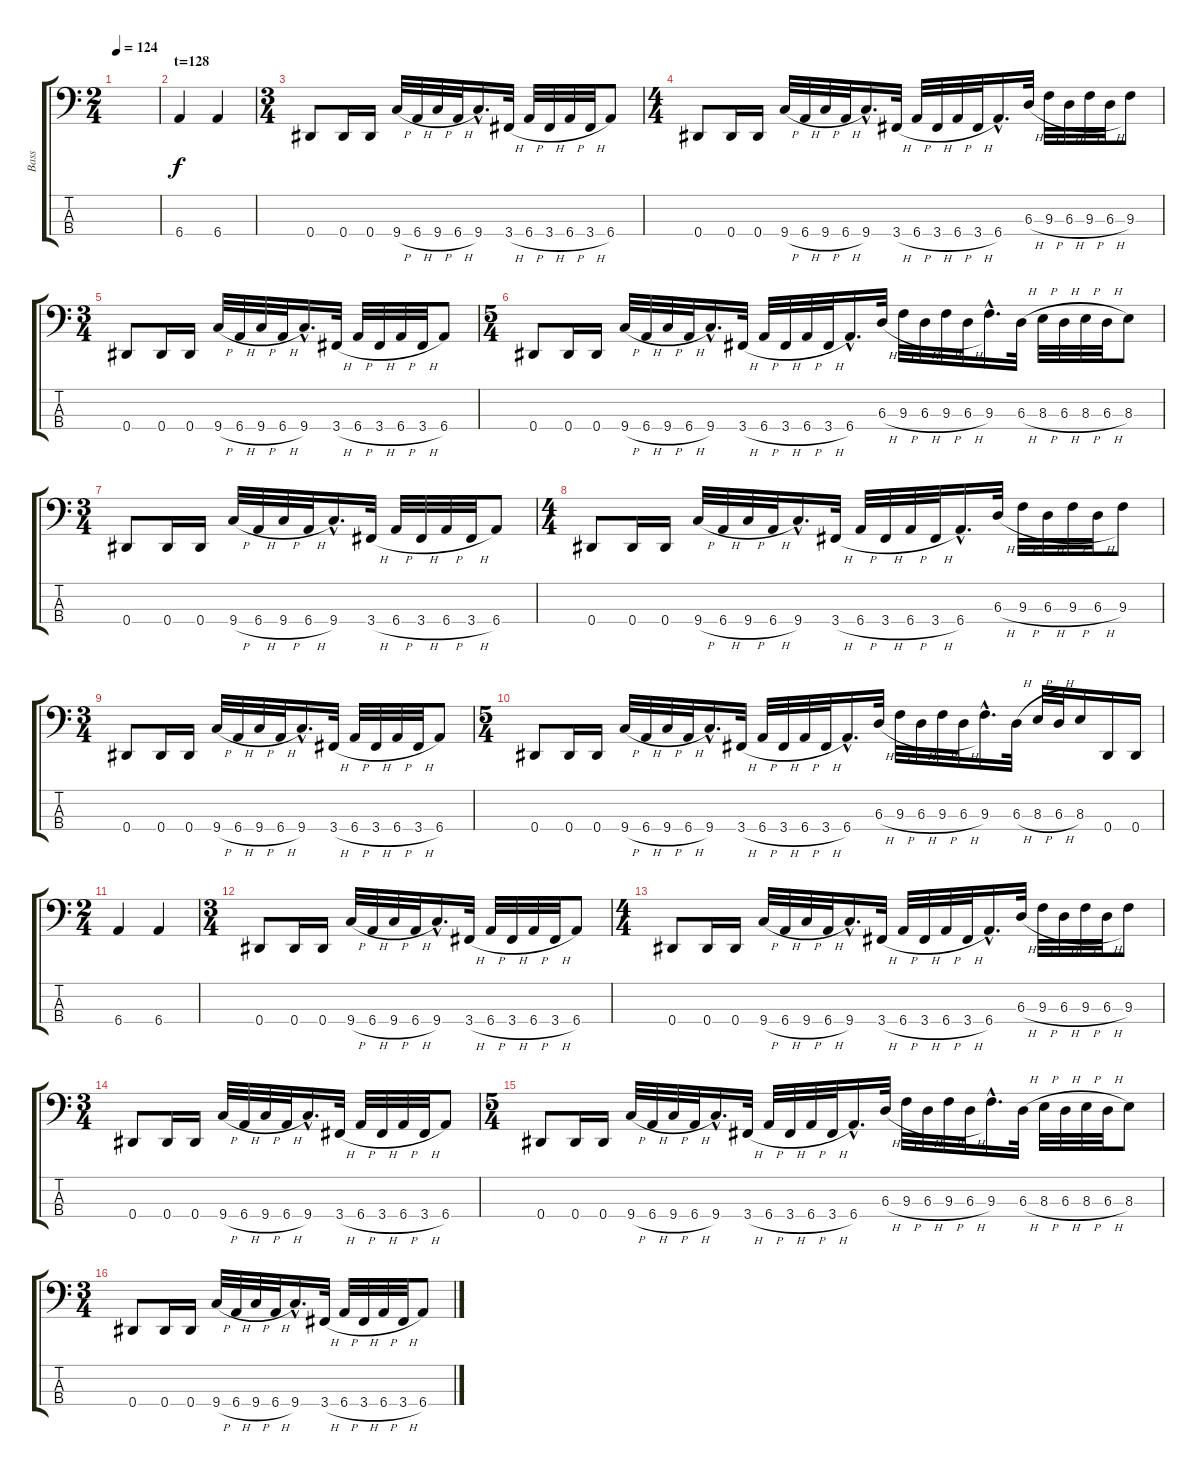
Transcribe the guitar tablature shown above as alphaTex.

\track ("Bass" "Bass") {instrument electricbassfinger}
\staff {score tabs}
\tuning (Gb2 Db2 Ab1 Eb1) {hide}
\ts (2 4)
\tempo 124
\clef f4
\ks c
|
\section ("" "t=128")
6.4.4 6.4.4 |
\ts (3 4)
0.4.8 0.4.16 0.4.16 9.4{h}.32 6.4{h}.32 9.4{h}.32 6.4{h}.32 9.4{hac}.16{d} 3.4{h}.32 6.4{h}.32 3.4{h}.32 6.4{h}.32 3.4{h}.32 6.4.8 |
\ts (4 4)
0.4.8 0.4.16 0.4.16 9.4{h}.32 6.4{h}.32 9.4{h}.32 6.4{h}.32 9.4{hac}.16{d} 3.4{h}.32 6.4{h}.32 3.4{h}.32 6.4{h}.32 3.4{h}.32 6.4{hac}.16{d} 6.3{h}.32 9.3{h}.32 6.3{h}.32 9.3{h}.32 6.3{h}.32 9.3.8 |
\ts (3 4)
0.4.8 0.4.16 0.4.16 9.4{h}.32 6.4{h}.32 9.4{h}.32 6.4{h}.32 9.4{hac}.16{d} 3.4{h}.32 6.4{h}.32 3.4{h}.32 6.4{h}.32 3.4{h}.32 6.4.8 |
\ts (5 4)
0.4.8 0.4.16 0.4.16 9.4{h}.32 6.4{h}.32 9.4{h}.32 6.4{h}.32 9.4{hac}.16{d} 3.4{h}.32 6.4{h}.32 3.4{h}.32 6.4{h}.32 3.4{h}.32 6.4{hac}.16{d} 6.3{h}.32 9.3{h}.32 6.3{h}.32 9.3{h}.32 6.3{h}.32 9.3{hac}.16{d} 6.3{h}.32 8.3{h}.32 6.3{h}.32 8.3{h}.32 6.3{h}.32 8.3.8 |
\ts (3 4)
0.4.8 0.4.16 0.4.16 9.4{h}.32 6.4{h}.32 9.4{h}.32 6.4{h}.32 9.4{hac}.16{d} 3.4{h}.32 6.4{h}.32 3.4{h}.32 6.4{h}.32 3.4{h}.32 6.4.8 |
\ts (4 4)
0.4.8 0.4.16 0.4.16 9.4{h}.32 6.4{h}.32 9.4{h}.32 6.4{h}.32 9.4{hac}.16{d} 3.4{h}.32 6.4{h}.32 3.4{h}.32 6.4{h}.32 3.4{h}.32 6.4{hac}.16{d} 6.3{h}.32 9.3{h}.32 6.3{h}.32 9.3{h}.32 6.3{h}.32 9.3.8 |
\ts (3 4)
0.4.8 0.4.16 0.4.16 9.4{h}.32 6.4{h}.32 9.4{h}.32 6.4{h}.32 9.4{hac}.16{d} 3.4{h}.32 6.4{h}.32 3.4{h}.32 6.4{h}.32 3.4{h}.32 6.4.8 |
\ts (5 4)
0.4.8 0.4.16 0.4.16 9.4{h}.32 6.4{h}.32 9.4{h}.32 6.4{h}.32 9.4{hac}.16{d} 3.4{h}.32 6.4{h}.32 3.4{h}.32 6.4{h}.32 3.4{h}.32 6.4{hac}.16{d} 6.3{h}.32 9.3{h}.32 6.3{h}.32 9.3{h}.32 6.3{h}.32 9.3{hac}.16{d} 6.3{h}.32 8.3{h}.32 6.3{h}.32 8.3.16 0.4.16 0.4.16 |
\ts (2 4)
6.4.4 6.4.4 |
\ts (3 4)
0.4.8 0.4.16 0.4.16 9.4{h}.32 6.4{h}.32 9.4{h}.32 6.4{h}.32 9.4{hac}.16{d} 3.4{h}.32 6.4{h}.32 3.4{h}.32 6.4{h}.32 3.4{h}.32 6.4.8 |
\ts (4 4)
0.4.8 0.4.16 0.4.16 9.4{h}.32 6.4{h}.32 9.4{h}.32 6.4{h}.32 9.4{hac}.16{d} 3.4{h}.32 6.4{h}.32 3.4{h}.32 6.4{h}.32 3.4{h}.32 6.4{hac}.16{d} 6.3{h}.32 9.3{h}.32 6.3{h}.32 9.3{h}.32 6.3{h}.32 9.3.8 |
\ts (3 4)
0.4.8 0.4.16 0.4.16 9.4{h}.32 6.4{h}.32 9.4{h}.32 6.4{h}.32 9.4{hac}.16{d} 3.4{h}.32 6.4{h}.32 3.4{h}.32 6.4{h}.32 3.4{h}.32 6.4.8 |
\ts (5 4)
0.4.8 0.4.16 0.4.16 9.4{h}.32 6.4{h}.32 9.4{h}.32 6.4{h}.32 9.4{hac}.16{d} 3.4{h}.32 6.4{h}.32 3.4{h}.32 6.4{h}.32 3.4{h}.32 6.4{hac}.16{d} 6.3{h}.32 9.3{h}.32 6.3{h}.32 9.3{h}.32 6.3{h}.32 9.3{hac}.16{d} 6.3{h}.32 8.3{h}.32 6.3{h}.32 8.3{h}.32 6.3{h}.32 8.3.8 |
\ts (3 4)
0.4.8 0.4.16 0.4.16 9.4{h}.32 6.4{h}.32 9.4{h}.32 6.4{h}.32 9.4{hac}.16{d} 3.4{h}.32 6.4{h}.32 3.4{h}.32 6.4{h}.32 3.4{h}.32 6.4.8
